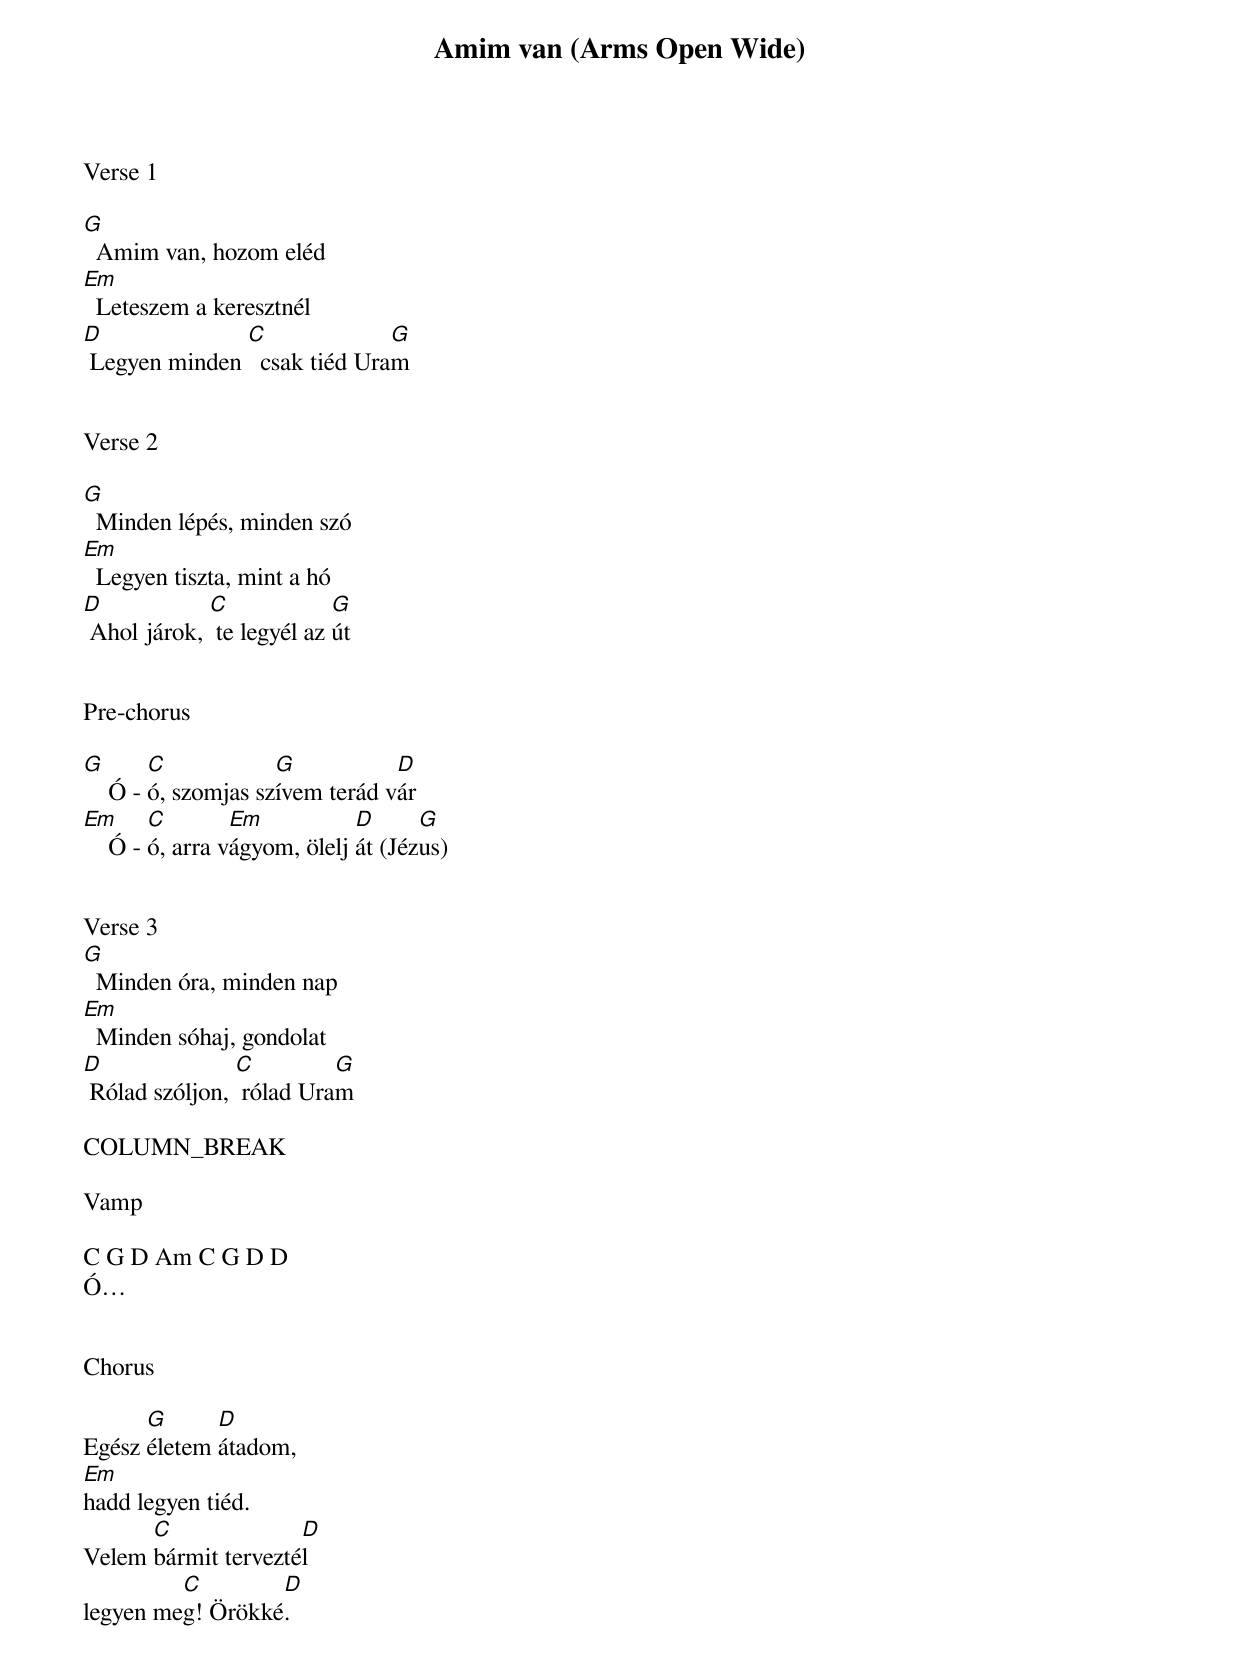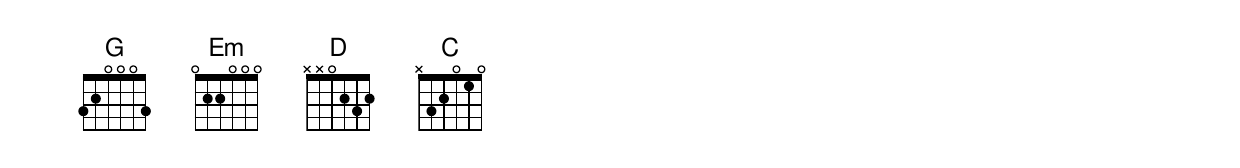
{title: Amim van (Arms Open Wide)}
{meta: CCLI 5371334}
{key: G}
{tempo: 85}
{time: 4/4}
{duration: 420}



Verse 1

[G]  Amim van, hozom eléd
[Em]  Leteszem a keresztnél
[D] Legyen minden [C]  csak tiéd Ura[G]m


Verse 2

[G]  Minden lépés, minden szó
[Em]  Legyen tiszta, mint a hó
[D] Ahol járok, [C] te legyél az [G]út


Pre-chorus

[G]    Ó - [C]ó, szomjas sz[G]ívem terád v[D]ár
[Em]    Ó - [C]ó, arra v[Em]ágyom, ölelj [D]át (Jéz[G]us)


Verse 3
[G]  Minden óra, minden nap
[Em]  Minden sóhaj, gondolat
[D] Rólad szóljon, [C] rólad Ura[G]m

COLUMN_BREAK

Vamp

C G D Am C G D D
Ó…


Chorus

Egész [G]életem [D]átadom,
[Em]hadd legyen tiéd.
Velem [C]bármit tervezté[D]l
legyen me[C]g! Örökké[D].
